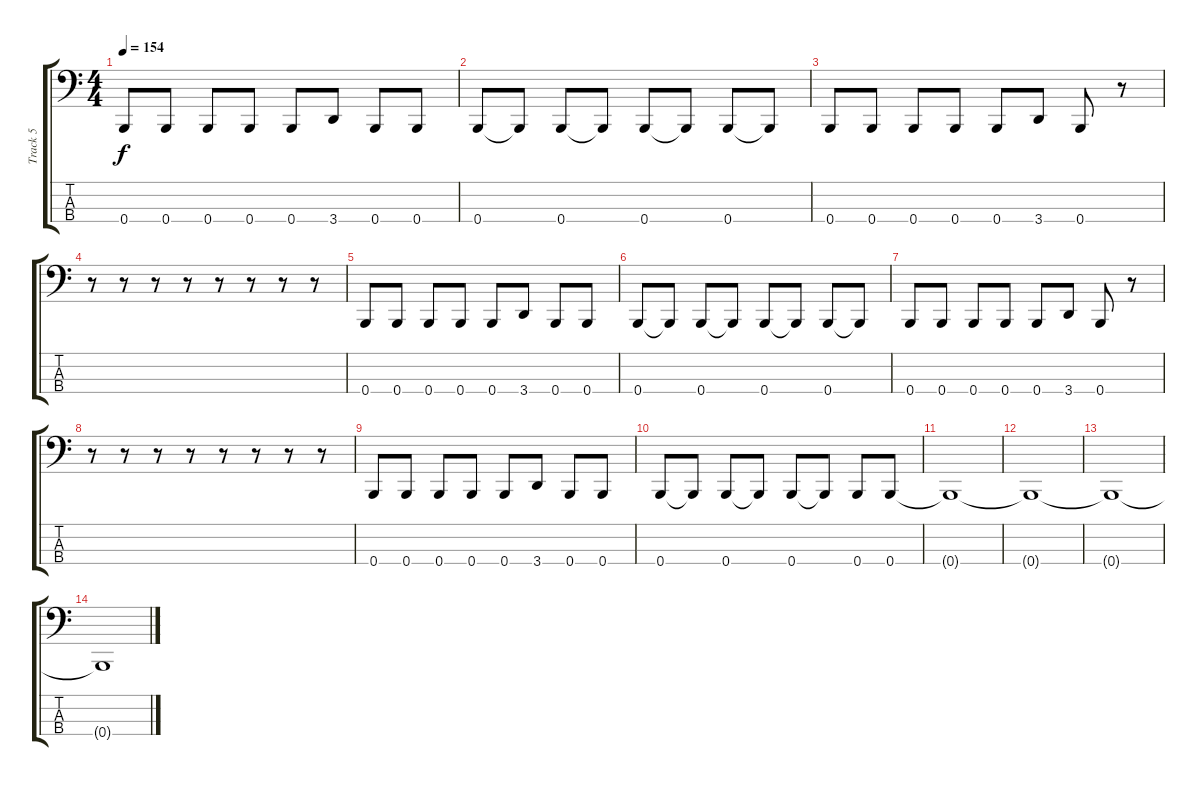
\track ("Track 5" "Track 5") {instrument electricbasspick}
\staff {score tabs}
\tuning (E2 B1 Gb1 B0) {hide}
\ts (4 4)
\tempo 154
\clef f4
\ks c
0.4.8{dy f} 0.4.8 0.4.8 0.4.8 0.4.8 3.4.8 0.4.8 0.4.8 |
0.4.8 0.4{t}.8 0.4.8 0.4{t}.8 0.4.8 0.4{t}.8 0.4.8 0.4{t}.8 |
0.4.8 0.4.8 0.4.8 0.4.8 0.4.8 3.4.8 0.4.8 r.8 |
r.8 r.8 r.8 r.8 r.8 r.8 r.8 r.8 |
0.4.8 0.4.8 0.4.8 0.4.8 0.4.8 3.4.8 0.4.8 0.4.8 |
0.4.8 0.4{t}.8 0.4.8 0.4{t}.8 0.4.8 0.4{t}.8 0.4.8 0.4{t}.8 |
0.4.8 0.4.8 0.4.8 0.4.8 0.4.8 3.4.8 0.4.8 r.8 |
r.8 r.8 r.8 r.8 r.8 r.8 r.8 r.8 |
0.4.8 0.4.8 0.4.8 0.4.8 0.4.8 3.4.8 0.4.8 0.4.8 |
0.4.8 0.4{t}.8 0.4.8 0.4{t}.8 0.4.8 0.4{t}.8 0.4.8 0.4.8 |
0.4{t}.1 |
0.4{t}.1 |
0.4{t}.1 |
0.4{t}.1
